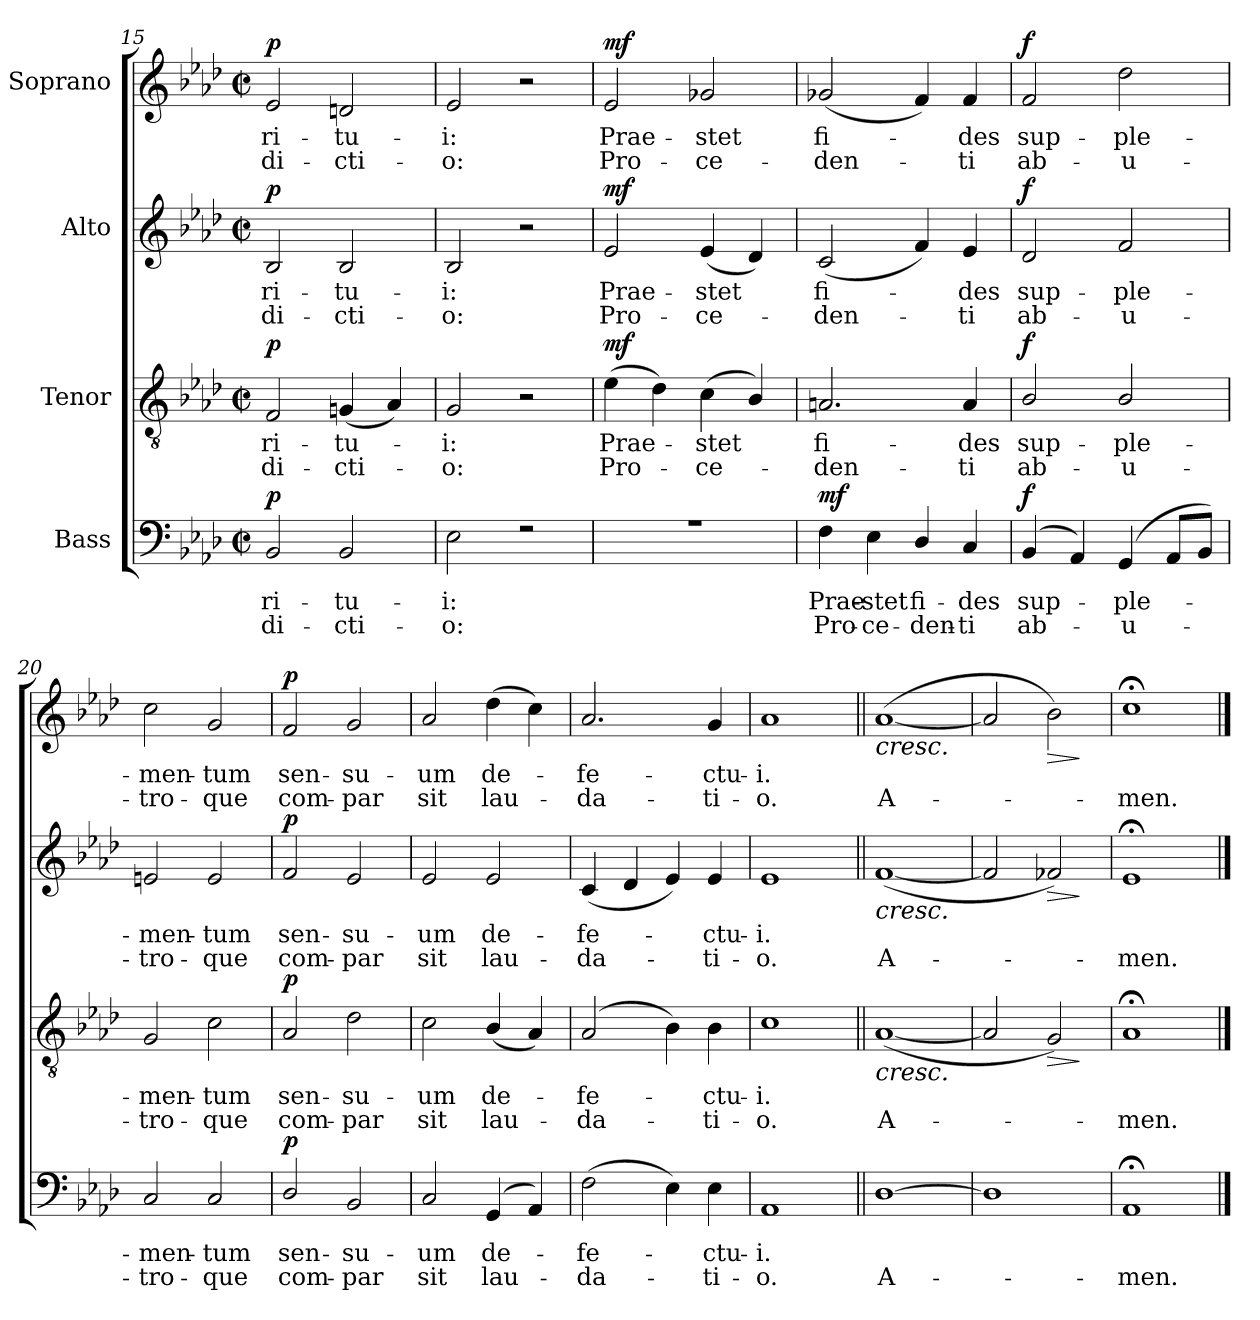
**kern	**text	**text	**dynam	**kern	**text	**text	**dynam	**kern	**text	**text	**dynam	**kern	**text	**text	**dynam
*part4	*part4	*part4	*part4	*part3	*part3	*part3	*part3	*part2	*part2	*part2	*part2	*part1	*part1	*part1	*part1
*staff4	*staff4	*staff4	*staff4	*staff3	*staff3	*staff3	*staff3	*staff2	*staff2	*staff2	*staff2	*staff1	*staff1	*staff1	*staff1
*I"Bass	*	*	*	*I"Tenor	*	*	*	*I"Alto	*	*	*	*I"Soprano	*	*	*
*clefF4	*	*	*	*clefGv2	*	*	*	*clefG2	*	*	*	*clefG2	*	*	*
*k[b-e-a-d-]	*	*	*	*k[b-e-a-d-]	*	*	*	*k[b-e-a-d-]	*	*	*	*k[b-e-a-d-]	*	*	*
*A-:	*	*	*	*A-:	*	*	*	*A-:	*	*	*	*A-:	*	*	*
*M2/2	*	*	*	*M2/2	*	*	*	*M2/2	*	*	*	*M2/2	*	*	*
*met(c|)	*	*	*	*met(c|)	*	*	*	*met(c|)	*	*	*	*met(c|)	*	*	*
=15	=15	=15	=15	=15	=15	=15	=15	=15	=15	=15	=15	=15	=15	=15	=15
!	!LO:LY:b	!LO:LY:b	!LO:DY:b	!	!LO:LY:b	!LO:LY:b	!LO:DY:b	!	!LO:LY:b	!LO:LY:b	!LO:DY:b	!	!LO:LY:b	!LO:LY:b	!LO:DY:b
*^	*	*	*	*	*	*	*	*	*	*	*	*	*	*	*
2BB-/	1ryy	-ri-	-di-	p	2F/	-ri-	-di-	p	2B-/	-ri-	-di-	p	2e-/	-ri-	-di-	p
!	!	!LO:LY:b	!LO:LY:b	!	!	!LO:LY:b	!LO:LY:b	!	!	!LO:LY:b	!LO:LY:b	!	!	!LO:LY:b	!LO:LY:b	!
2BB-/	.	-tu-	-cti-	.	(<4Gni/	-tu-	cti-	.	2B-/	-tu-	-cti-	.	2dn/	-tu-	-cti-	.
.	.	.	.	.	4A-/)	.	.	.	.	.	.	.	.	.	.	.
=16	=16	=16	=16	=16	=16	=16	=16	=16	=16	=16	=16	=16	=16	=16	=16	=16
!	!	!LO:LY:b	!LO:LY:b	!	!	!LO:LY:b	!LO:LY:b	!	!	!LO:LY:b	!LO:LY:b	!	!	!LO:LY:b	!LO:LY:b	!
2E-\	1ryy	-i:	o:	.	2G/	i:	o:	.	2B-/	-i:	o:	.	2e-/	-i:	o:	.
2r	.	.	.	.	2r	.	.	.	2r	.	.	.	2r	.	.	.
=17	=17	=17	=17	=17	=17	=17	=17	=17	=17	=17	=17	=17	=17	=17	=17	=17
!	!	!	!	!	!	!LO:LY:b	!LO:LY:b	!LO:DY:b	!	!LO:LY:b	!LO:LY:b	!LO:DY:b	!	!LO:LY:b	!LO:LY:b	!LO:DY:b
1r	1ryy	.	.	.	(>4e-\	Prae-	Pro-	mf	2e-/	Prae-	-Pro-	mf	2e-/	Prae-	-Pro-	mf
.	.	.	.	.	4d-i\)	.	.	.	.	.	.	.	.	.	.	.
!	!	!	!	!	!	!LO:LY:b	!LO:LY:b	!	!	!LO:LY:b	!LO:LY:b	!	!	!LO:LY:b	!LO:LY:b	!
.	.	.	.	.	(<4c\	stet	ce-	.	(<4e-/	-stet	ce-	.	2g-X/	-stet	ce-	.
.	.	.	.	.	4B-/)	.	.	.	4d-i/)	.	.	.	.	.	.	.
=18	=18	=18	=18	=18	=18	=18	=18	=18	=18	=18	=18	=18	=18	=18	=18	=18
!	!	!LO:LY:b	!LO:LY:b	!LO:DY:b	!	!LO:LY:b	!LO:LY:b	!	!	!LO:LY:b	!LO:LY:b	!	!	!LO:LY:b	!LO:LY:b	!
4F\	1ryy	Prae-	-Pro-	mf	2.An/	fi-	-den-	.	(<2c/	fi-	den-	.	(<2g-X/	-fi-	den-	.
!	!	!LO:LY:b	!LO:LY:b	!	!	!	!	!	!	!	!	!	!	!	!	!
4E-\	.	-stet	ce-	.	.	.	.	.	.	.	.	.	.	.	.	.
!	!	!LO:LY:b	!LO:LY:b	!	!	!	!	!	!	!	!	!	!	!	!	!
4D-/	.	-fi-	-den-	.	.	.	.	.	4f/)	.	.	.	4f/)	.	.	.
!	!	!LO:LY:b	!LO:LY:b	!	!	!LO:LY:b	!LO:LY:b	!	!	!LO:LY:b	!LO:LY:b	!	!	!LO:LY:b	!LO:LY:b	!
4C/	.	-des	ti	.	4A/	-des	ti	.	4e-/	des	ti	.	4f/	des	ti	.
!!LO:PB:g=z
=19	=19	=19	=19	=19	=19	=19	=19	=19	=19	=19	=19	=19	=19	=19	=19	=19
!	!	!LO:LY:b	!LO:LY:b	!LO:DY:b	!	!LO:LY:b	!LO:LY:b	!LO:DY:b	!	!LO:LY:b	!LO:LY:b	!LO:DY:b	!	!LO:LY:b	!LO:LY:b	!LO:DY:b
(<4BB-/	1ryy	sup-	ab-	f	2B-/	sup-	-ab-	f	2d-/	sup-	-ab-	f	2f/	sup-	-ab-	f
4AA-/)	.	.	.	.	.	.	.	.	.	.	.	.	.	.	.	.
!	!	!LO:LY:b	!LO:LY:b	!	!	!LO:LY:b	!LO:LY:b	!	!	!LO:LY:b	!LO:LY:b	!	!	!LO:LY:b	!LO:LY:b	!
(<4GG/	.	ple-	u-	.	2B-/	-ple-	-u-	.	2f/	-ple-	-u-	.	2dd-\	-ple-	-u-	.
8AA-/L	.	.	.	.	.	.	.	.	.	.	.	.	.	.	.	.
8BB-/J)	.	.	.	.	.	.	.	.	.	.	.	.	.	.	.	.
=20	=20	=20	=20	=20	=20	=20	=20	=20	=20	=20	=20	=20	=20	=20	=20	=20
!	!	!LO:LY:b	!LO:LY:b	!	!	!LO:LY:b	!LO:LY:b	!	!	!LO:LY:b	!LO:LY:b	!	!	!LO:LY:b	!LO:LY:b	!
2C/	1ryy	men-	-tro-	.	2G/	-men-	-tro-	.	2en/	-men-	-tro-	.	2cc\	-men-	-tro-	.
!	!	!LO:LY:b	!LO:LY:b	!	!	!LO:LY:b	!LO:LY:b	!	!	!LO:LY:b	!LO:LY:b	!	!	!LO:LY:b	!LO:LY:b	!
2C/	.	-tum	que	.	2c\	-tum	que	.	2e/	-tum	que	.	2g/	-tum	que	.
=21	=21	=21	=21	=21	=21	=21	=21	=21	=21	=21	=21	=21	=21	=21	=21	=21
!	!	!LO:LY:b	!LO:LY:b	!LO:DY:b	!	!LO:LY:b	!LO:LY:b	!LO:DY:b	!	!LO:LY:b	!LO:LY:b	!LO:DY:b	!	!LO:LY:b	!LO:LY:b	!LO:DY:b
2D-/	1ryy	sen-	-com-	p	2A-/	sen-	-com-	p	2f/	sen-	-com-	p	2f/	sen-	-com-	p
!	!	!LO:LY:b	!LO:LY:b	!	!	!LO:LY:b	!LO:LY:b	!	!	!LO:LY:b	!LO:LY:b	!	!	!LO:LY:b	!LO:LY:b	!
2BB-/	.	-su-	-par	.	2d-\	-su-	-par	.	2e-i/	-su-	-par	.	2g/	-su-	-par	.
=22	=22	=22	=22	=22	=22	=22	=22	=22	=22	=22	=22	=22	=22	=22	=22	=22
!	!	!LO:LY:b	!LO:LY:b	!	!	!LO:LY:b	!LO:LY:b	!	!	!LO:LY:b	!LO:LY:b	!	!	!LO:LY:b	!LO:LY:b	!
2C/	1ryy	um	sit	.	2c\	um	sit	.	2e-/	um	sit	.	2a-/	um	sit	.
!	!	!LO:LY:b	!LO:LY:b	!	!	!LO:LY:b	!LO:LY:b	!	!	!LO:LY:b	!LO:LY:b	!	!	!LO:LY:b	!LO:LY:b	!
(<4GG/	.	de-	lau-	.	(<4B-/	de-	lau-	.	2e-/	de-	-lau-	.	(>4dd-\	de-	lau-	.
4AA-/)	.	.	.	.	4A-/)	.	.	.	.	.	.	.	4cc\)	.	.	.
=23	=23	=23	=23	=23	=23	=23	=23	=23	=23	=23	=23	=23	=23	=23	=23	=23
!	!	!LO:LY:b	!LO:LY:b	!	!	!LO:LY:b	!LO:LY:b	!	!	!LO:LY:b	!LO:LY:b	!	!	!LO:LY:b	!LO:LY:b	!
(>2F\	1ryy	fe-	da-	.	(<2A-/	fe-	da-	.	(<4c/	-fe-	da-	.	2.a-/	fe-	-da-	.
.	.	.	.	.	.	.	.	.	4d-/	.	.	.	.	.	.	.
4E-\)	.	.	.	.	4B-\)	.	.	.	4e-/)	.	.	.	.	.	.	.
!	!	!LO:LY:b	!LO:LY:b	!	!	!LO:LY:b	!LO:LY:b	!	!	!LO:LY:b	!LO:LY:b	!	!	!LO:LY:b	!LO:LY:b	!
4E-\	.	ctu-	-ti-	.	4B-\	ctu-	-ti-	.	4e-/	ctu-	-ti-	.	4g/	-ctu-	-ti-	.
=24	=24	=24	=24	=24	=24	=24	=24	=24	=24	=24	=24	=24	=24	=24	=24	=24
!	!	!LO:LY:b	!LO:LY:b	!	!	!LO:LY:b	!LO:LY:b	!	!	!LO:LY:b	!LO:LY:b	!	!	!LO:LY:b	!LO:LY:b	!
1AA-	1ryy	-i.	o.	.	1c	-i.	o.	.	1e-	-i.	o.	.	1a-	-i.	o.	.
=25||	=25||	=25||	=25||	=25||	=25||	=25||	=25||	=25||	=25||	=25||	=25||	=25||	=25||	=25||	=25||	=25||
!	!	!	!LO:LY:b	!LO:HP:b	!	!	!LO:LY:b	!LO:HP:b	!	!	!LO:LY:b	!LO:HP:b	!	!	!LO:LY:b	!LO:HP:b
[1D-	1ryy	.	A-	<	(<[1A-	.	A-	<	(<[1f	.	A-	<	(<[1a-	.	A-	<
*v	*v	*	*	*	*	*	*	*	*	*	*	*	*	*	*	*
.	.	.	[	.	.	.	.	.	.	.	.	.	.	.	.
=26	=26	=26	=26	=26	=26	=26	=26	=26	=26	=26	=26	=26	=26	=26	=26
!	!	!	!LO:HP:b	!	!	!	!	!	!	!	!	!	!	!	!
*^	*	*	*	*	*	*	*	*	*	*	*	*	*	*	*
1D-]	1ryy	.	.	>	2A-/]	.	.	.	2f/]	.	.	.	2a-/]	.	.	.
!	!	!	!	!	!	!	!	!LO:HP:b	!	!	!	!LO:HP:b	!	!	!	!LO:HP:b
.	.	.	.	.	2G/)	.	.	>	2f-X/)	.	.	>	2b-\)	.	.	>
*v	*v	*	*	*	*	*	*	*	*	*	*	*	*	*	*	*
.	.	.	]	.	.	.	[ ]	.	.	.	[ ]	.	.	.	[ ]
=27	=27	=27	=27	=27	=27	=27	=27	=27	=27	=27	=27	=27	=27	=27	=27
!	!	!LO:LY:b	!	!	!	!LO:LY:b	!	!	!	!LO:LY:b	!	!	!	!LO:LY:b	!
*^	*	*	*	*	*	*	*	*	*	*	*	*	*	*	*
1AA-;<	1ryy	.	men.	.	1A-;<	.	men.	.	1e-;<	.	men.	.	1cc;<	.	men.	.
*v	*v	*	*	*	*	*	*	*	*	*	*	*	*	*	*	*
==	==	==	==	==	==	==	==	==	==	==	==	==	==	==	==
*-	*-	*-	*-	*-	*-	*-	*-	*-	*-	*-	*-	*-	*-	*-	*-
